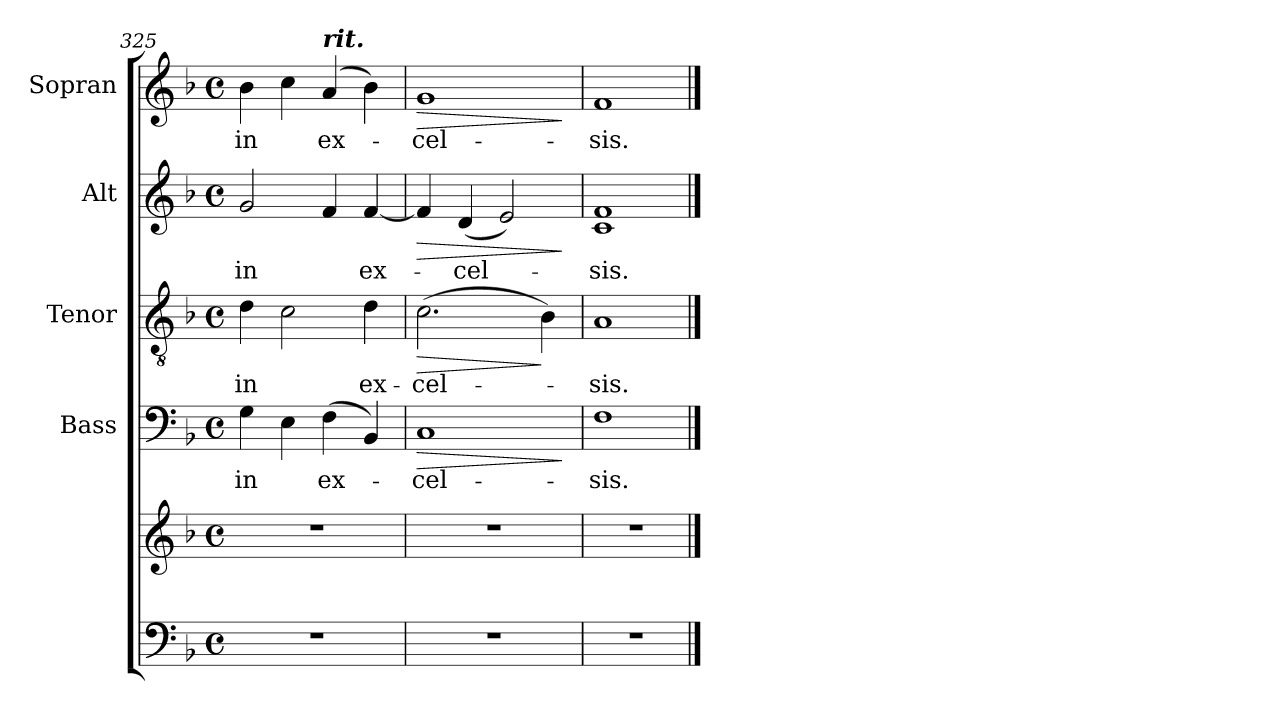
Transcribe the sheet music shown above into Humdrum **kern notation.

**kern	**kern	**kern	**text	**dynam	**kern	**text	**dynam	**kern	**text	**dynam	**kern	**text	**dynam
*part5	*part5	*part4	*part4	*part4	*part3	*part3	*part3	*part2	*part2	*part2	*part1	*part1	*part1
*staff6	*staff5	*staff4	*staff4	*staff4	*staff3	*staff3	*staff3	*staff2	*staff2	*staff2	*staff1	*staff1	*staff1
*	*	*I"Bass	*	*	*I"Tenor	*	*	*I"Alt	*	*	*I"Sopran	*	*
*	*	*I'B.	*	*	*I'T.	*	*	*I'A.	*	*	*I'S.	*	*
*clefF4	*clefG2	*clefF4	*	*	*clefGv2	*	*	*clefG2	*	*	*clefG2	*	*
*k[b-]	*k[b-]	*k[b-]	*	*	*k[b-]	*	*	*k[b-]	*	*	*k[b-]	*	*
*F:	*F:	*F:	*	*	*F:	*	*	*F:	*	*	*F:	*	*
*M4/4	*M4/4	*M4/4	*	*	*M4/4	*	*	*M4/4	*	*	*M4/4	*	*
*met(c)	*met(c)	*met(c)	*	*	*met(c)	*	*	*met(c)	*	*	*met(c)	*	*
=325	=325	=325	=325	=325	=325	=325	=325	=325	=325	=325	=325	=325	=325
!	!	!	!LO:LY:b	!	!	!LO:LY:b	!	!	!LO:LY:b	!	!	!LO:LY:b	!
1r	1r	4G\	in	.	4d\	in	.	2g/	in	.	4b-\	in	.
.	.	4E\	.	.	2c\	.	.	.	.	.	4cc\	.	.
!	!	!	!	!	!	!	!	!	!	!	!LO:TX:a:Bi:t=rit.	!	!
!	!	!	!LO:LY:b	!	!	!	!	!	!	!	!	!LO:LY:b	!
.	.	(>4F\	ex-	.	.	.	.	4f/	.	.	(4a/	ex-	.
!	!	!	!	!	!	!LO:LY:b	!	!	!LO:LY:b	!	!	!	!
.	.	4BB-/)	.	.	4d\	ex-	.	[4f/	ex-	.	4b-\)	.	.
=326	=326	=326	=326	=326	=326	=326	=326	=326	=326	=326	=326	=326	=326
!	!	!	!LO:LY:b	!LO:HP:b	!	!LO:LY:b	!LO:HP:b	!	!	!LO:HP:b	!	!LO:LY:b	!LO:HP:b
1r	1r	1C	-cel-	>	(>2.c\	-cel-	>	4f/]	.	>	1g	-cel-	>
!	!	!	!	!	!	!	!	!	!LO:LY:b	!	!	!	!
.	.	.	.	.	.	.	.	(<4d/	-cel-	.	.	.	.
.	.	.	.	.	.	.	.	2e/)	.	.	.	.	.
.	.	.	.	.	4B-\)	.	]	.	.	.	.	.	.
.	.	.	.	]	.	.	.	.	.	]	.	.	]
=327	=327	=327	=327	=327	=327	=327	=327	=327	=327	=327	=327	=327	=327
!	!	!	!LO:LY:b	!	!	!LO:LY:b	!	!	!LO:LY:b	!	!	!LO:LY:b	!
1r	1r	1F	-sis.	.	1A	-sis.	.	1c 1f	-sis.	.	1f	-sis.	.
==	==	==	==	==	==	==	==	==	==	==	==	==	==
*-	*-	*-	*-	*-	*-	*-	*-	*-	*-	*-	*-	*-	*-
